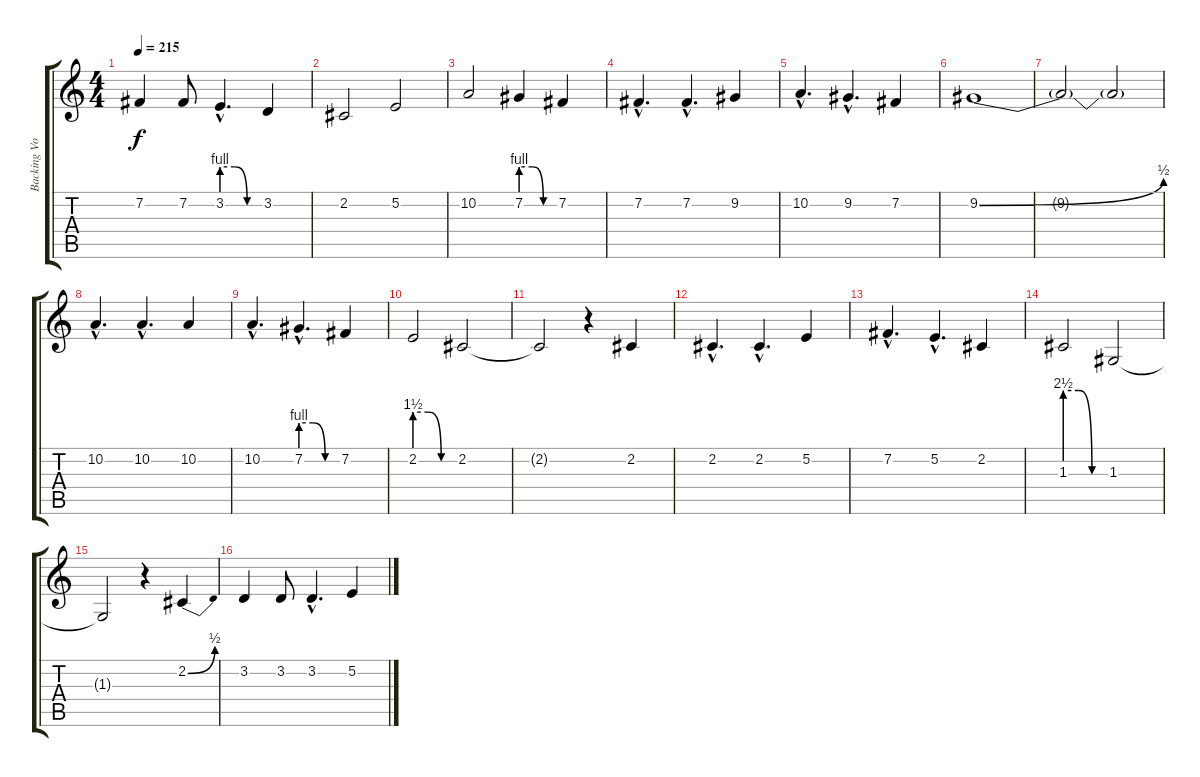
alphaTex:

\track ("Backing Vocals" "Backing Vo") {instrument lead2sawtooth}
\staff {score tabs}
\tuning (E4 B3 G3 D3 A2 E2) {hide}
\ts (4 4)
\tempo 215
\clef g2
\ks c
7.2.4{dy f} 7.2.8 3.2{be (custom 0 4 20 4 40 0 60 0) hac}.4{d} 3.2.4 |
2.2.2 5.2.2 |
10.2.2 7.2{be (custom 0 4 20 4 40 0 60 0)}.4 7.2.4 |
7.2{hac}.4{d} 7.2{hac}.4{d} 9.2.4 |
10.2{hac}.4{d} 9.2{hac}.4{d} 7.2.4 |
9.2{be (bend 0 0 60 2)}.1 |
9.2{t}.2 9.2{t}.2 |
10.2{hac}.4{d} 10.2{hac}.4{d} 10.2.4 |
10.2{hac}.4{d} 7.2{be (custom 0 4 20 4 40 0 60 0) hac}.4{d} 7.2.4 |
2.2{be (custom 0 6 20 6 40 0 60 0)}.2 2.2.2 |
2.2{t}.2 r.4 2.2.4 |
2.2{hac}.4{d} 2.2{hac}.4{d} 5.2.4 |
7.2{hac}.4{d} 5.2{hac}.4{d} 2.2.4 |
1.3{be (custom 0 10 20 10 40 0 60 0)}.2 1.3.2 |
1.3{t}.2 r.4 2.2{be (bend 0 0 60 2)}.4 |
3.2.4 3.2.8 3.2{hac}.4{d} 5.2.4
